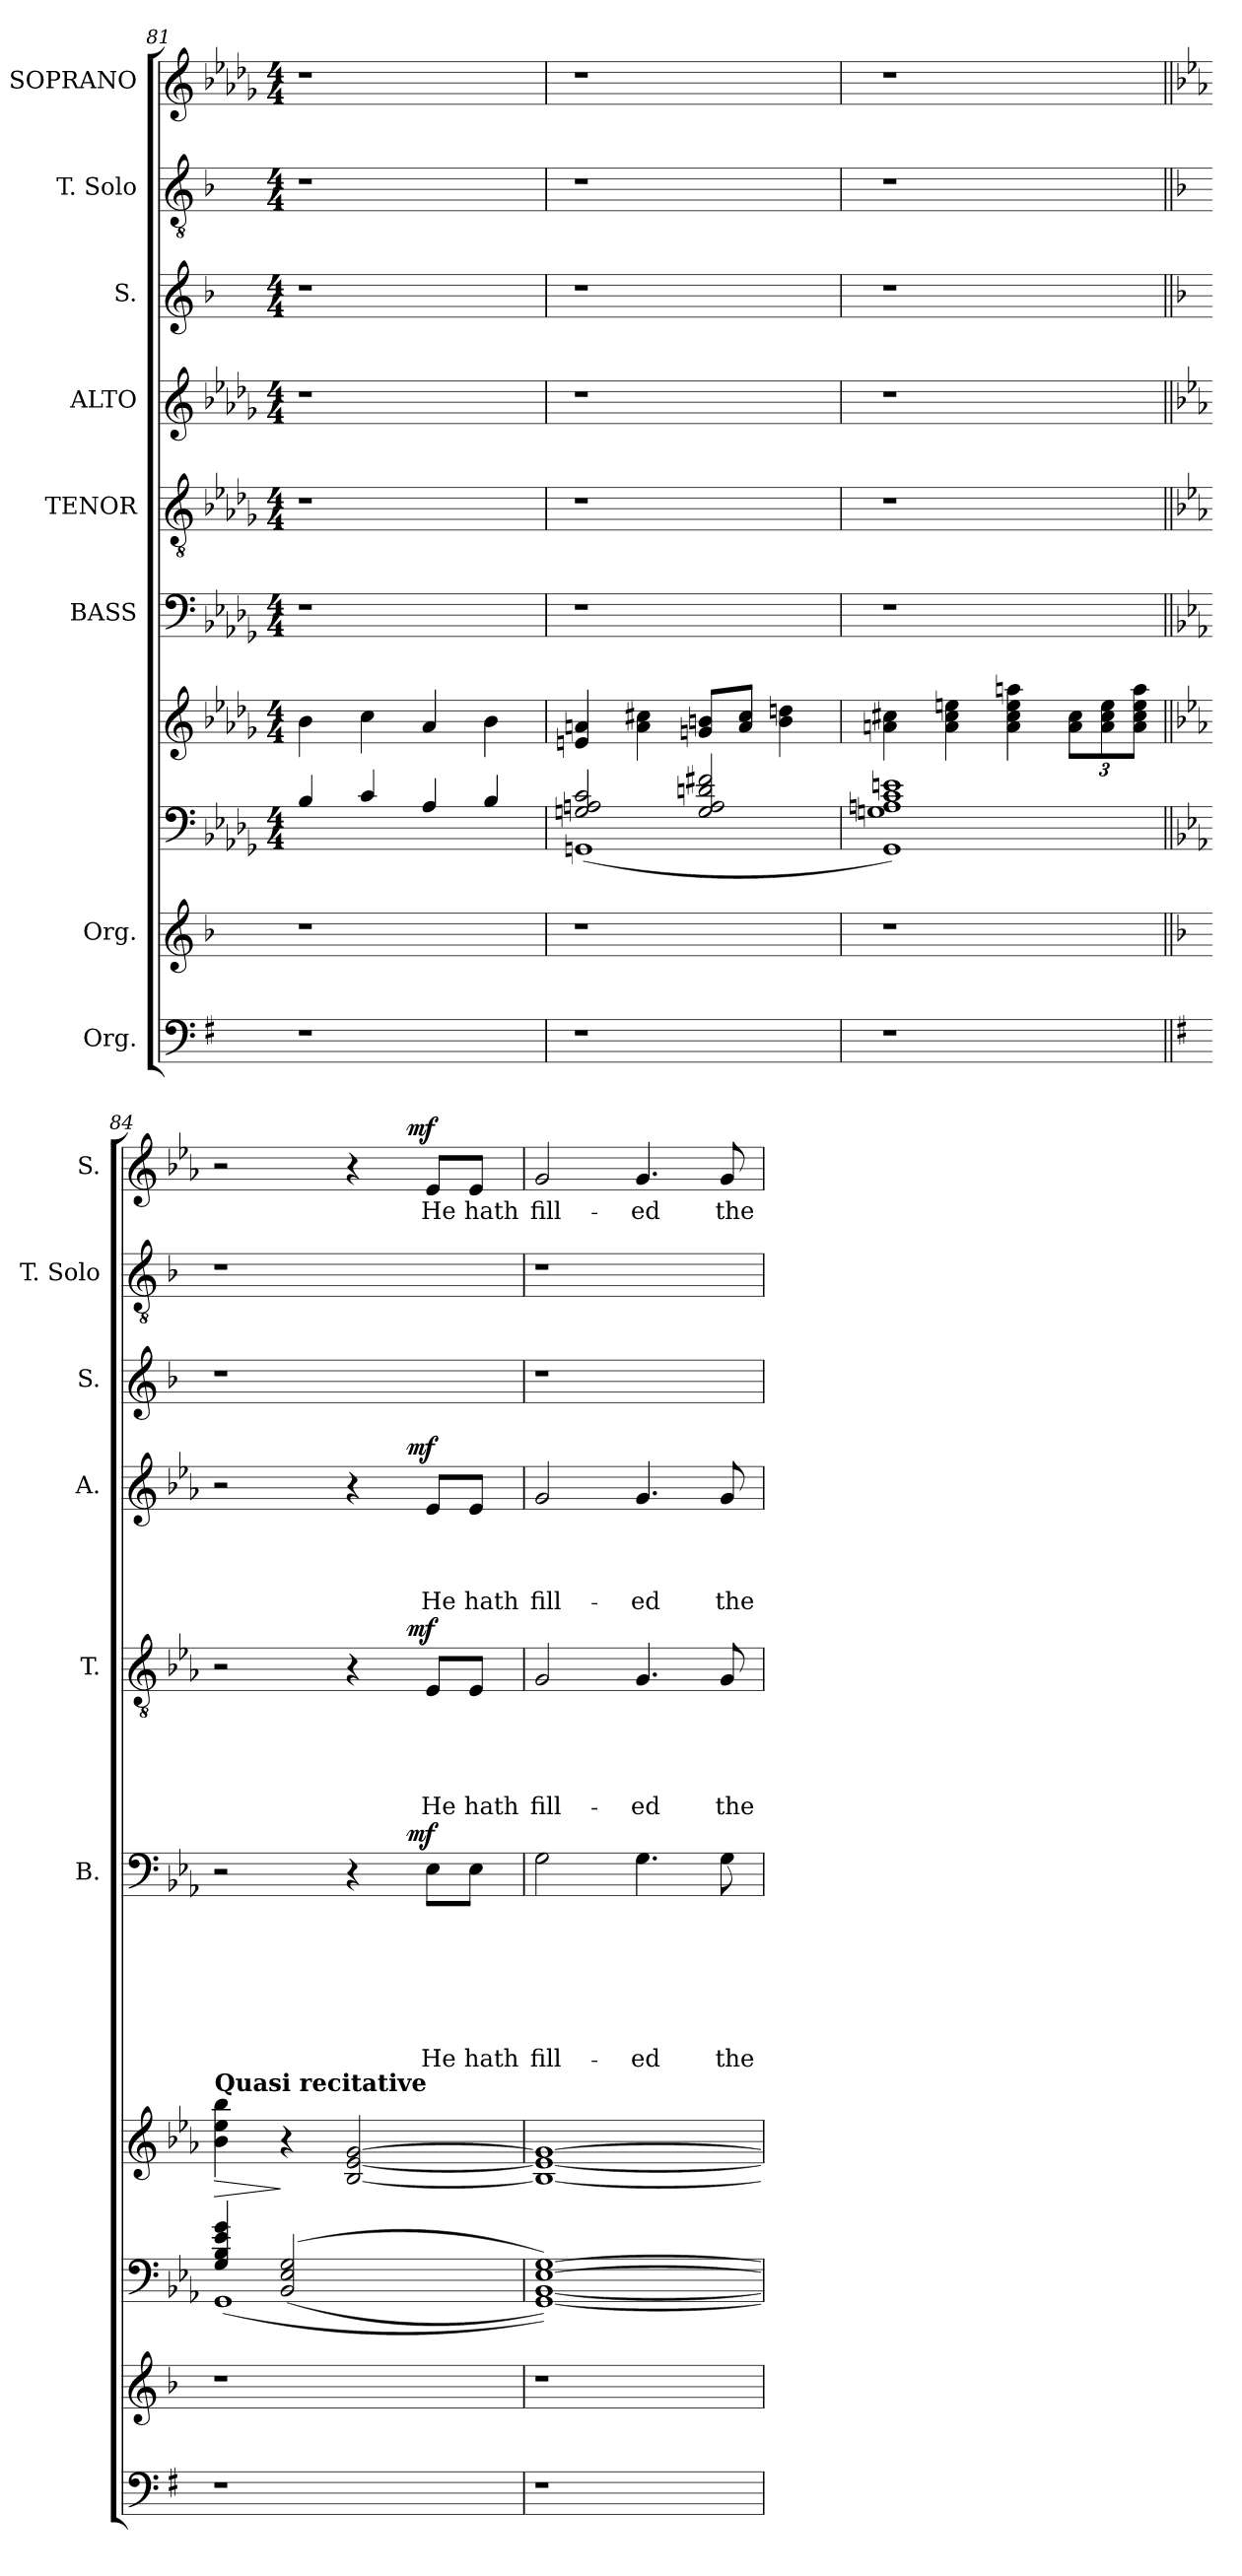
**kern	**kern	**kern	**kern	**dynam	**kern	**text	**text	**text	**text	**text	**text	**text	**dynam	**kern	**text	**text	**text	**text	**text	**dynam	**kern	**text	**text	**text	**text	**dynam	**kern	**kern	**kern	**text	**dynam
*part10	*part9	*part8	*part7	*part7	*part6	*part6	*part6	*part6	*part6	*part6	*part6	*part6	*part6	*part5	*part5	*part5	*part5	*part5	*part5	*part5	*part4	*part4	*part4	*part4	*part4	*part4	*part3	*part2	*part1	*part1	*part1
*staff10	*staff9	*staff8	*staff7	*staff7	*staff6	*staff6	*staff6	*staff6	*staff6	*staff6	*staff6	*staff6	*staff6	*staff5	*staff5	*staff5	*staff5	*staff5	*staff5	*staff5	*staff4	*staff4	*staff4	*staff4	*staff4	*staff4	*staff3	*staff2	*staff1	*staff1	*staff1
*I"Org.	*I"Org.	*	*	*	*I"BASS	*	*	*	*	*	*	*	*	*I"TENOR	*	*	*	*	*	*	*I"ALTO	*	*	*	*	*	*I"S.	*I"T. Solo	*I"SOPRANO	*	*
*	*	*	*	*	*I'B.	*	*	*	*	*	*	*	*	*I'T.	*	*	*	*	*	*	*I'A.	*	*	*	*	*	*I'S.	*I'T. Solo	*I'S.	*	*
*clefF4	*clefG2	*clefF4	*clefG2	*	*clefF4	*	*	*	*	*	*	*	*	*clefGv2	*	*	*	*	*	*	*clefG2	*	*	*	*	*	*clefG2	*clefGv2	*clefG2	*	*
*ITrd-3c-5	*	*	*	*	*	*	*	*	*	*	*	*	*	*	*	*	*	*	*	*	*	*	*	*	*	*	*	*	*	*	*
*k[]	*k[b-]	*k[b-e-a-d-g-]	*k[b-e-a-d-g-]	*	*k[b-e-a-d-g-]	*	*	*	*	*	*	*	*	*k[b-e-a-d-g-]	*	*	*	*	*	*	*k[b-e-a-d-g-]	*	*	*	*	*	*k[b-]	*k[b-]	*k[b-e-a-d-g-]	*	*
*C:	*F:	*D-:	*D-:	*	*D-:	*	*	*	*	*	*	*	*	*D-:	*	*	*	*	*	*	*D-:	*	*	*	*	*	*F:	*F:	*D-:	*	*
*	*	*M4/4	*M4/4	*	*M4/4	*	*	*	*	*	*	*	*	*M4/4	*	*	*	*	*	*	*M4/4	*	*	*	*	*	*M4/4	*M4/4	*M4/4	*	*
=81	=81	=81	=81	=81	=81	=81	=81	=81	=81	=81	=81	=81	=81	=81	=81	=81	=81	=81	=81	=81	=81	=81	=81	=81	=81	=81	=81	=81	=81	=81	=81
1r	1r	4B-/	4b-\	.	1r	.	.	.	.	.	.	.	.	1r	.	.	.	.	.	.	1r	.	.	.	.	.	1r	1r	1r	.	.
.	.	4c/	4cc\	.	.	.	.	.	.	.	.	.	.	.	.	.	.	.	.	.	.	.	.	.	.	.	.	.	.	.	.
.	.	4A-/	4a-/	.	.	.	.	.	.	.	.	.	.	.	.	.	.	.	.	.	.	.	.	.	.	.	.	.	.	.	.
.	.	4B-/	4b-\	.	.	.	.	.	.	.	.	.	.	.	.	.	.	.	.	.	.	.	.	.	.	.	.	.	.	.	.
=82	=82	=82	=82	=82	=82	=82	=82	=82	=82	=82	=82	=82	=82	=82	=82	=82	=82	=82	=82	=82	=82	=82	=82	=82	=82	=82	=82	=82	=82	=82	=82
*	*	*^	*	*	*	*	*	*	*	*	*	*	*	*	*	*	*	*	*	*	*	*	*	*	*	*	*	*	*	*	*
1r	1r	2Gn/ 2An/ 2c/	(<1GGn	4en/ 4an/	.	1r	.	.	.	.	.	.	.	.	1r	.	.	.	.	.	.	1r	.	.	.	.	.	1r	1r	1r	.	.
.	.	.	.	4a\ 4cc#X\	.	.	.	.	.	.	.	.	.	.	.	.	.	.	.	.	.	.	.	.	.	.	.	.	.	.	.	.
.	.	2G/ 2A/ 2dn/ 2f#X/	.	8gn/ 8bn/L	.	.	.	.	.	.	.	.	.	.	.	.	.	.	.	.	.	.	.	.	.	.	.	.	.	.	.	.
.	.	.	.	8a/ 8cc#/J	.	.	.	.	.	.	.	.	.	.	.	.	.	.	.	.	.	.	.	.	.	.	.	.	.	.	.	.
.	.	.	.	4b\ 4ddn\	.	.	.	.	.	.	.	.	.	.	.	.	.	.	.	.	.	.	.	.	.	.	.	.	.	.	.	.
*	*	*v	*v	*	*	*	*	*	*	*	*	*	*	*	*	*	*	*	*	*	*	*	*	*	*	*	*	*	*	*	*	*
=83	=83	=83	=83	=83	=83	=83	=83	=83	=83	=83	=83	=83	=83	=83	=83	=83	=83	=83	=83	=83	=83	=83	=83	=83	=83	=83	=83	=83	=83	=83	=83
1r	1r	1GG- 1Gn 1An 1c 1en)	4an\ 4cc#X\	.	1r	.	.	.	.	.	.	.	.	1r	.	.	.	.	.	.	1r	.	.	.	.	.	1r	1r	1r	.	.
.	.	.	4a\ 4cc#\ 4een\	.	.	.	.	.	.	.	.	.	.	.	.	.	.	.	.	.	.	.	.	.	.	.	.	.	.	.	.
.	.	.	4a\ 4cc#\ 4ee\ 4aan\	.	.	.	.	.	.	.	.	.	.	.	.	.	.	.	.	.	.	.	.	.	.	.	.	.	.	.	.
*	*	*	*Xbrackettup	*	*	*	*	*	*	*	*	*	*	*	*	*	*	*	*	*	*	*	*	*	*	*	*	*	*	*	*
.	.	.	12a\ 12cc#\L	.	.	.	.	.	.	.	.	.	.	.	.	.	.	.	.	.	.	.	.	.	.	.	.	.	.	.	.
.	.	.	12a\ 12cc#\ 12ee\	.	.	.	.	.	.	.	.	.	.	.	.	.	.	.	.	.	.	.	.	.	.	.	.	.	.	.	.
.	.	.	12a\ 12cc#\ 12ee\ 12aa\J	.	.	.	.	.	.	.	.	.	.	.	.	.	.	.	.	.	.	.	.	.	.	.	.	.	.	.	.
!!LO:LB:g=z
=84||	=84||	=84||	=84||	=84||	=84||	=84||	=84||	=84||	=84||	=84||	=84||	=84||	=84||	=84||	=84||	=84||	=84||	=84||	=84||	=84||	=84||	=84||	=84||	=84||	=84||	=84||	=84||	=84||	=84||	=84||	=84||
*	*	*k[b-e-a-]	*k[b-e-a-]	*	*k[b-e-a-]	*	*	*	*	*	*	*	*	*k[b-e-a-]	*	*	*	*	*	*	*k[b-e-a-]	*	*	*	*	*	*	*	*k[b-e-a-]	*	*
*	*	*E-:	*E-:	*	*E-:	*	*	*	*	*	*	*	*	*E-:	*	*	*	*	*	*	*E-:	*	*	*	*	*	*	*	*E-:	*	*
*	*	*^	*	*	*	*	*	*	*	*	*	*	*	*	*	*	*	*	*	*	*	*	*	*	*	*	*	*	*	*	*
!	!	!	!	!	!	!	!	!	!	!	!	!	!	!	!	!	!	!	!	!	!	!	!	!	!	!	!	!	!	!LO:TX:a:B:t=Quasi recitative	!	!
!	!	!	!	!LO:TX:a:B:t=Quasi recitative	!	!	!	!	!	!	!	!	!	!	!	!	!	!	!	!	!	!	!	!	!	!	!	!	!	!	!	!
!	!	!	!	!	!LO:HP:b	!	!	!	!	!	!	!	!	!	!	!	!	!	!	!	!	!	!	!	!	!	!	!	!	!	!	!
*	*	*	*	*	*	*^	*	*	*	*	*	*	*	*	*^	*	*	*	*	*	*	*^	*	*	*	*	*	*	*	*^	*	*
1r	1r	4G/ 4B-/ 4e-/ 4g/	(<1GG	4b-\ 4ee-\ 4bb-\	>	2r	2ryy	.	.	.	.	.	.	.	.	2r	2ryy	.	.	.	.	.	.	2r	2ryy	.	.	.	.	.	1r	1r	2r	2ryy	.	.
.	.	(<(2BB-/ 2E-/ 2G/	.	4r	]	.	.	.	.	.	.	.	.	.	.	.	.	.	.	.	.	.	.	.	.	.	.	.	.	.	.	.	.	.	.	.
.	.	.	.	[<2B-/ [<2e-/ [>2g/	.	4r	8..ryy	.	.	.	.	.	.	.	.	4r	8..ryy	.	.	.	.	.	.	4r	8..ryy	.	.	.	.	.	.	.	4r	8..ryy	.	.
!	!	!	!	!	!	!	!	!	!	!	!	!	!	!	!LO:DY:a	!	!	!	!	!	!	!	!LO:DY:a	!	!	!	!	!	!	!LO:DY:a	!	!	!	!	!	!LO:DY:a
.	.	.	.	.	.	.	4ryy	.	.	.	.	.	.	.	mf	.	4ryy	.	.	.	.	.	mf	.	4ryy	.	.	.	.	mf	.	.	.	4ryy	.	mf
!	!	!	!	!	!	!	!	!	!	!	!	!	!	!LO:LY:b	!	!	!	!	!	!	!	!LO:LY:b	!	!	!	!	!	!	!LO:LY:b	!	!	!	!	!	!LO:LY:b	!
.	.	4ryy	.	.	.	8E-\L	.	.	.	.	.	.	.	He	.	8E-/L	.	.	.	.	.	He	.	8e-/L	.	.	.	.	He	.	.	.	8e-/L	.	He	.
!	!	!	!	!	!	!	!	!	!	!	!	!	!	!LO:LY:b	!	!	!	!	!	!	!	!LO:LY:b	!	!	!	!	!	!	!LO:LY:b	!	!	!	!	!	!LO:LY:b	!
.	.	.	.	.	.	8E-\J	.	.	.	.	.	.	.	hath	.	8E-/J	.	.	.	.	.	hath	.	8e-/J	.	.	.	.	hath	.	.	.	8e-/J	.	hath	.
.	.	.	.	.	.	.	32ryy	.	.	.	.	.	.	.	.	.	32ryy	.	.	.	.	.	.	.	32ryy	.	.	.	.	.	.	.	.	32ryy	.	.
=85	=85	=85	=85	=85	=85	=85	=85	=85	=85	=85	=85	=85	=85	=85	=85	=85	=85	=85	=85	=85	=85	=85	=85	=85	=85	=85	=85	=85	=85	=85	=85	=85	=85	=85	=85	=85
!	!	!	!	!	!	!	!	!	!	!	!	!	!	!LO:LY:b	!	!	!	!	!	!	!	!LO:LY:b	!	!	!	!	!	!	!LO:LY:b	!	!	!	!	!	!LO:LY:b	!
*	*	*	*	*	*	*v	*v	*	*	*	*	*	*	*	*	*	*	*	*	*	*	*	*	*v	*v	*	*	*	*	*	*	*	*v	*v	*	*
*	*	*v	*v	*	*	*	*	*	*	*	*	*	*	*	*v	*v	*	*	*	*	*	*	*	*	*	*	*	*	*	*	*	*	*
1r	1r	[<1GG [1BB- [>1E- [>1G)))	1B-_ 1e-_ 1g_	.	2G\	.	.	.	.	.	.	fill-	.	2G/	.	.	.	.	fill-	.	2g/	.	.	.	fill-	.	1r	1r	2g/	fill-	.
!	!	!	!	!	!	!	!	!	!	!	!	!LO:LY:b	!	!	!	!	!	!	!LO:LY:b	!	!	!	!	!	!LO:LY:b	!	!	!	!	!LO:LY:b	!
.	.	.	.	.	4.G\	.	.	.	.	.	.	-ed	.	4.G/	.	.	.	.	-ed	.	4.g/	.	.	.	-ed	.	.	.	4.g/	-ed	.
!	!	!	!	!	!	!	!	!	!	!	!	!LO:LY:b	!	!	!	!	!	!	!LO:LY:b	!	!	!	!	!	!LO:LY:b	!	!	!	!	!LO:LY:b	!
.	.	.	.	.	8G\	.	.	.	.	.	.	the	.	8G/	.	.	.	.	the	.	8g/	.	.	.	the	.	.	.	8g/	the	.
=	=	=	=	=	=	=	=	=	=	=	=	=	=	=	=	=	=	=	=	=	=	=	=	=	=	=	=	=	=	=	=
*-	*-	*-	*-	*-	*-	*-	*-	*-	*-	*-	*-	*-	*-	*-	*-	*-	*-	*-	*-	*-	*-	*-	*-	*-	*-	*-	*-	*-	*-	*-	*-
